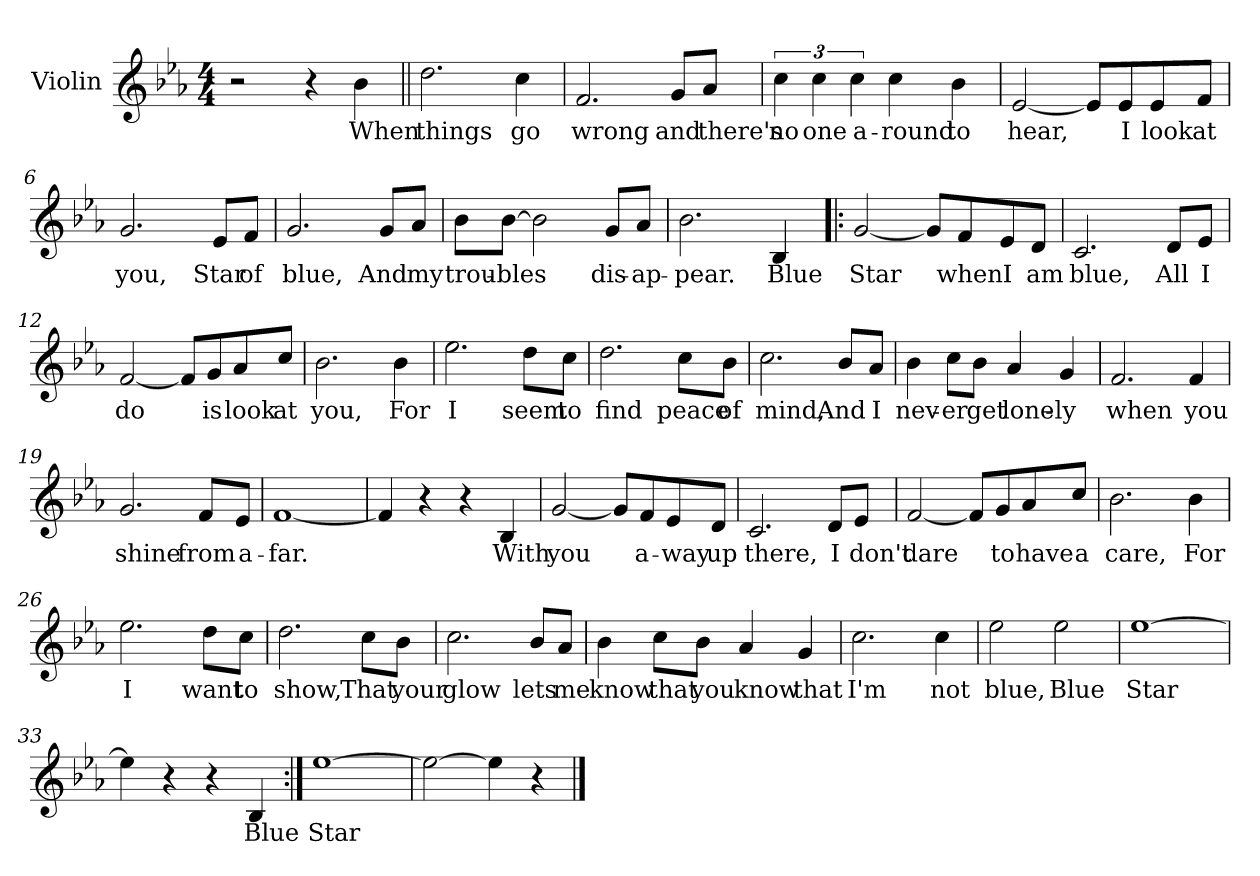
**kern	**text
*part1	*part1
*staff1	*staff1
*I"Violin	*
*I'Vln	*
*clefG2	*
*k[b-e-a-]	*
*E-:	*
*M4/4	*
=1	=1
2r	.
4r	.
4b-\	When
=2||	=2||
2.dd\	things
4cc\	go
=3	=3
2.f/	wrong
8g/L	and
8a-/J	there's
=4	=4
6cc\	no
6cc\	one
6cc\	a-
4cc\	-round
4b-\	to
!!LO:LB:g=z
=5	=5
[2e-/	hear,
8e-/L]	.
8e-/	I
8e-/	look
8f/J	at
=6	=6
2.g/	you,
8e-/L	Star
8f/J	of
=7	=7
2.g/	blue,
8g/L	And
8a-/J	my
=8	=8
8b-\L	trou-
[8b-\J	-bles
2b-\]	.
8g/L	dis-
8a-/J	-ap-
!!LO:LB:g=z
=9	=9
2.b-\	-pear.
4B-/	Blue
=10!|:	=10!|:
[2g/	Star
8g/L]	.
8f/	when
8e-/	I
8d/J	am
=11	=11
2.c/	blue,
8d/L	All
8e-/J	I
=12	=12
[2f/	do
8f/L]	.
8g/	is
8a-/	look
8cc/J	at
!!LO:LB:g=z
=13	=13
2.b-\	you,
4b-\	For
=14	=14
2.ee-\	I
8dd\L	seem
8cc\J	to
=15	=15
2.dd\	find
8cc\L	peace
8b-\J	of
=16	=16
2.cc\	mind,
8b-/L	And
8a-/J	I
!!LO:LB:g=z
=17	=17
4b-\	nev-
8cc\L	-er
8b-\J	get
4a-/	lone-
4g/	-ly
=18	=18
2.f/	when
4f/	you
=19	=19
2.g/	shine
8f/L	from
8e-/J	a-
=20	=20
[1f	-far.
!!LO:LB:g=z
=21	=21
4f/]	.
4r	.
4r	.
4B-/	With
=22	=22
[2g/	you
8g/L]	.
8f/	a-
8e-/	-way
8d/J	up
=23	=23
2.c/	there,
8d/L	I
8e-/J	don't
=24	=24
[2f/	dare
8f/L]	.
8g/	to
8a-/	have
8cc/J	a
=25	=25
2.b-\	care,
4b-\	For
=26	=26
2.ee-\	I
8dd\L	want
8cc\J	to
!!LO:LB:g=z
=27	=27
2.dd\	show,
8cc\L	That
8b-\J	your
=28	=28
2.cc\	glow
8b-/L	lets
8a-/J	me
=29	=29
4b-\	know
8cc\L	that
8b-\J	you
4a-/	know
4g/	that
=30	=30
2.cc\	I'm
4cc\	not
=31	=31
2ee-\	blue,
2ee-\	Blue
=32	=32
[1ee-	Star
!!LO:LB:g=z
=33	=33
4ee-\]	.
4r	.
4r	.
4B-/	Blue
=34:|!	=34:|!
[1ee-	Star
=35	=35
2ee-\_	.
4ee-\]	.
4r	.
==	==
*-	*-
